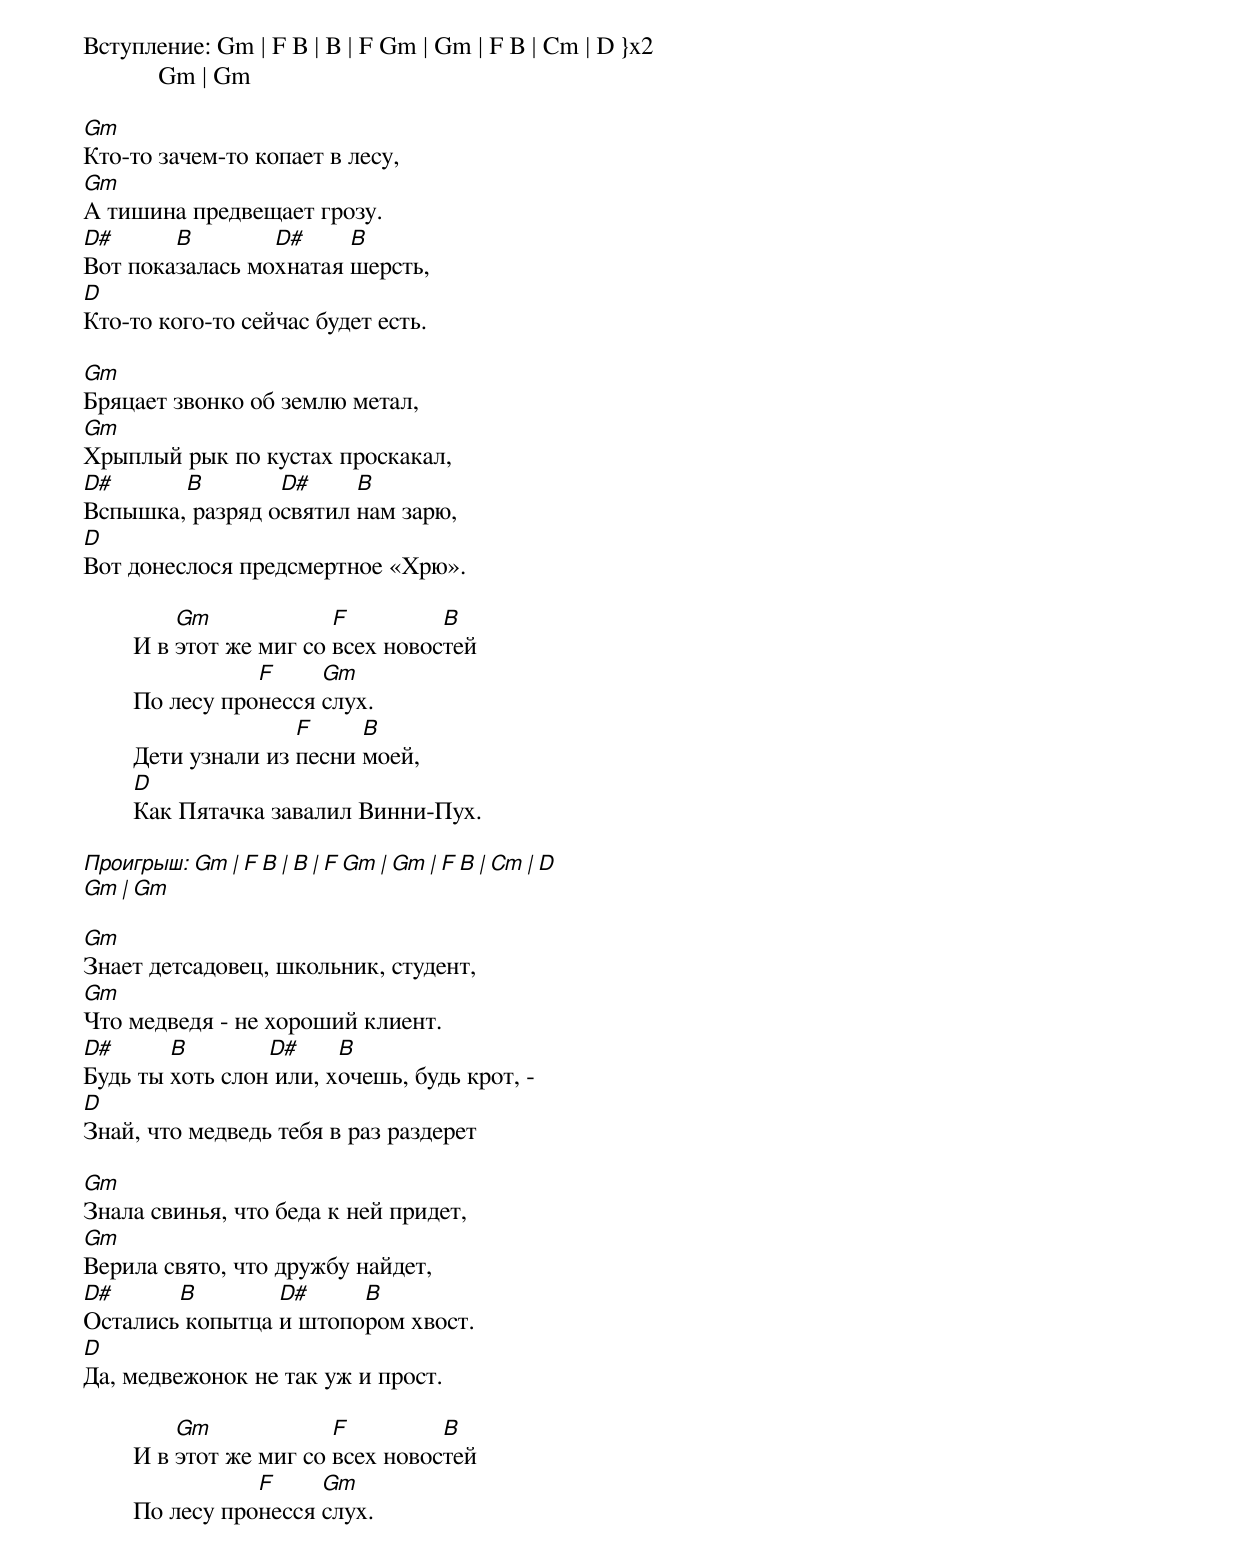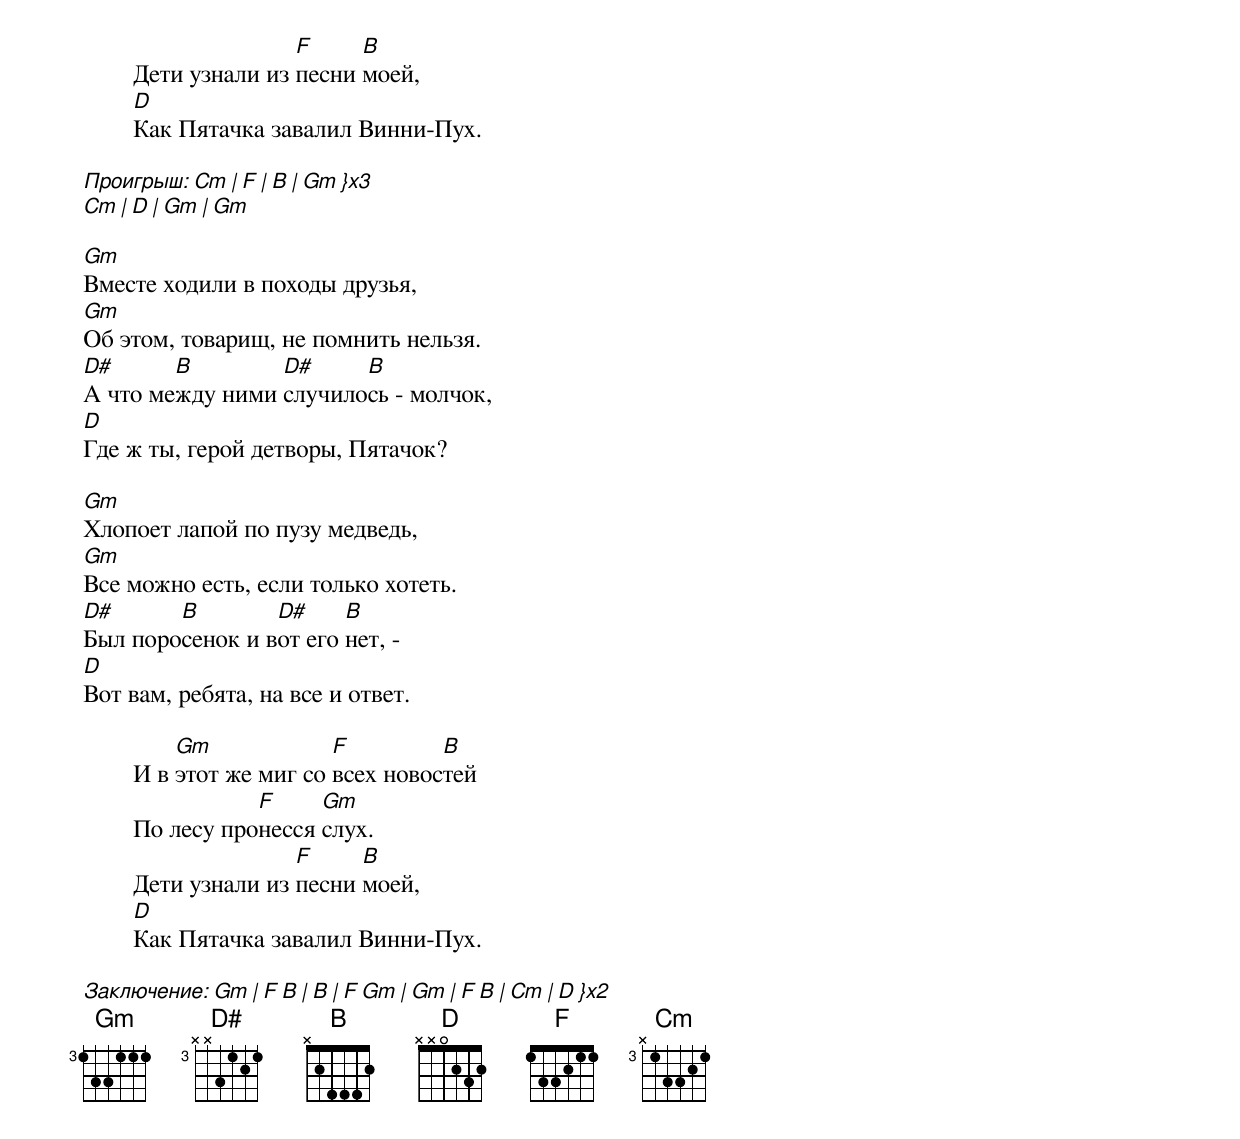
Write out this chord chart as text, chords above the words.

Вступление: Gm | F B | B | F Gm | Gm | F B | Cm | D }x2
            Gm | Gm

Gm
Кто-то зачем-то копает в лесу,
Gm
А тишина предвещает грозу.
D#      B        D#     B
Вот показалась мохнатая шерсть,
D
Кто-то кого-то сейчас будет есть.

Gm
Бряцает звонко об землю метал,
Gm
Хрыплый рык по кустах проскакал,
D#      B        D#     B
Вспышка, разряд освятил нам зарю,
D
Вот донеслося предсмертное «Хрю».

	    Gm             F         B
	И в этот же миг со всех новостей
	           F     Gm
	По лесу пронесся слух.
	               F     B
	Дети узнали из песни моей,
	D
	Как Пятачка завалил Винни-Пух.

Проигрыш: Gm | F B | B | F Gm | Gm | F B | Cm | D
          Gm | Gm

Gm
Знает детсадовец, школьник, студент,
Gm
Что медведя - не хороший клиент.
D#      B        D#     B
Будь ты хоть слон или, хочешь, будь крот, -
D
Знай, что медведь тебя в раз раздерет

Gm
Знала свинья, что беда к ней придет,
Gm
Верила свято, что дружбу найдет,
D#      B        D#     B
Остались копытца и штопором хвост.
D
Да, медвежонок не так уж и прост.

	    Gm             F         B
	И в этот же миг со всех новостей
	           F     Gm
	По лесу пронесся слух.
	               F     B
	Дети узнали из песни моей,
	D
	Как Пятачка завалил Винни-Пух.

Проигрыш: Cm | F | B | Gm }x3
          Cm | D | Gm | Gm

Gm
Вместе ходили в походы друзья,
Gm
Об этом, товарищ, не помнить нельзя.
D#      B        D#     B
А что между ними случилось - молчок,
D
Где ж ты, герой детворы, Пятачок?

Gm
Хлопоет лапой по пузу медведь,
Gm
Все можно есть, если только хотеть.
D#      B        D#     B
Был поросенок и вот его нет, -
D
Вот вам, ребята, на все и ответ.

	    Gm             F         B
	И в этот же миг со всех новостей
	           F     Gm
	По лесу пронесся слух.
	               F     B
	Дети узнали из песни моей,
	D
	Как Пятачка завалил Винни-Пух.

Заключение: Gm | F B | B | F Gm | Gm | F B | Cm | D }x2
